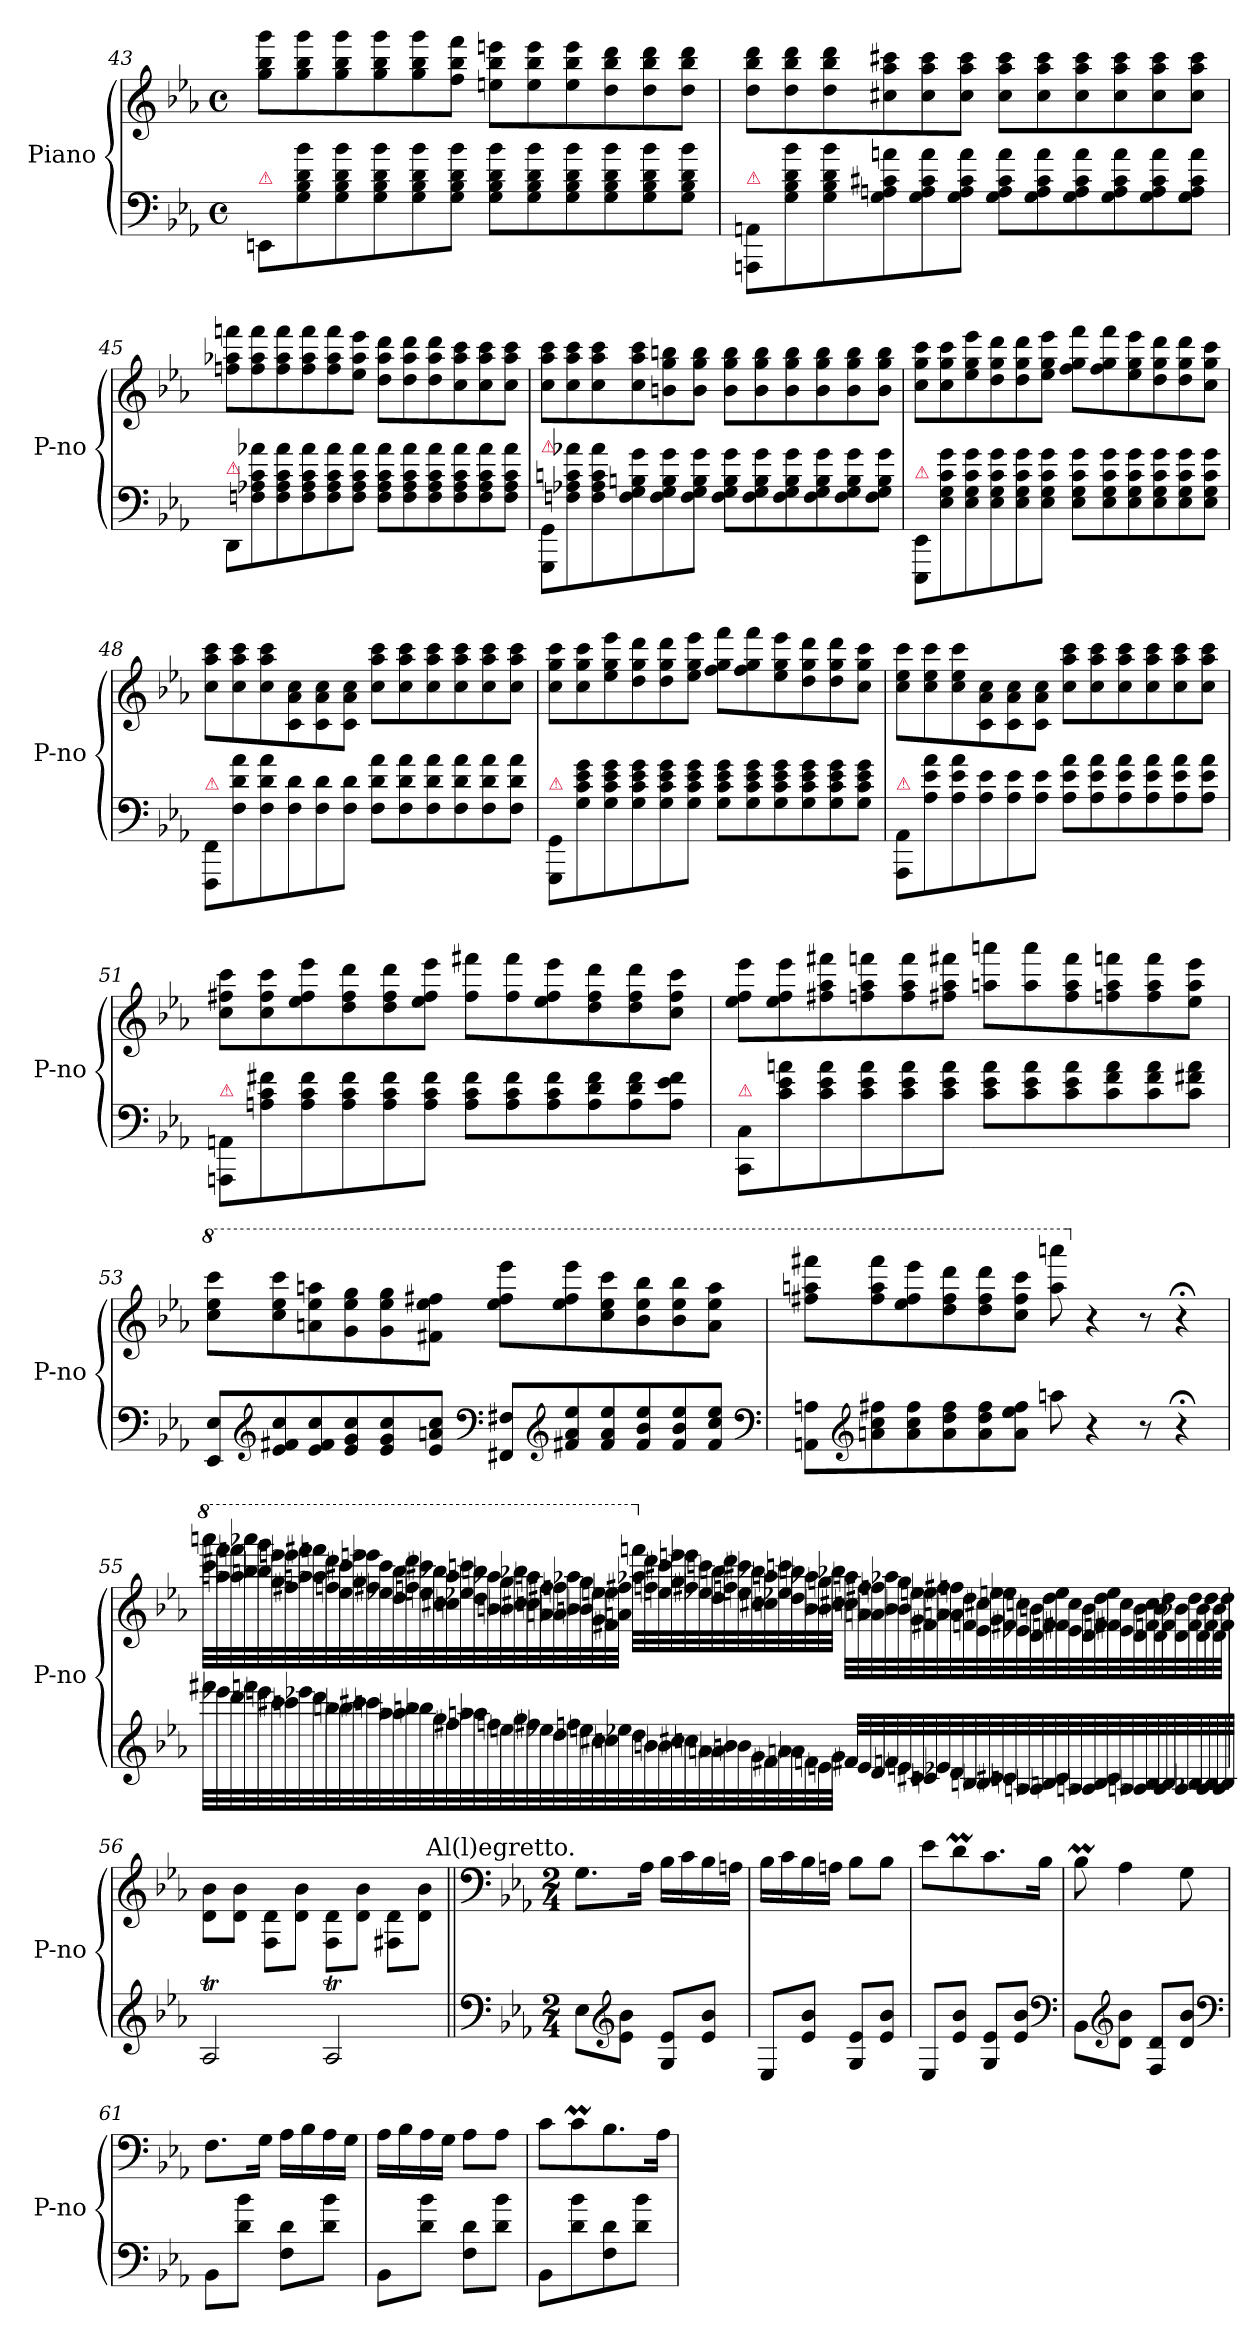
**kern	**kern
*part1	*part1
*staff2	*staff1
*I"Piano	*
*I'P-no	*
*clefF4	*clefG2
*k[b-e-a-]	*k[b-e-a-]
*M4/4	*M4/4
*met(c)	*met(c)
*Xtuplet	*Xtuplet
=43	=43
!LO:TX:a:color=crimson:t=⚠	!
12EEn/L	12gg\ 12bb-\ 12ggg\L
12G\ 12B-\ 12d\ 12b-\	12gg\ 12bb-\ 12ggg\
12G\ 12B-\ 12d\ 12b-\	12gg\ 12bb-\ 12ggg\
12G\ 12B-\ 12d\ 12b-\	12gg\ 12bb-\ 12ggg\
12G\ 12B-\ 12d\ 12b-\	12gg\ 12bb-\ 12ggg\
12G\ 12B-\ 12d\ 12b-\J	12ff\ 12bb-\ 12fff\J
12G\ 12B-\ 12d\ 12b-\L	12een\ 12bb-\ 12eeen\L
12G\ 12B-\ 12d\ 12b-\	12ee\ 12bb-\ 12eee\
12G\ 12B-\ 12d\ 12b-\	12ee\ 12bb-\ 12eee\
12G\ 12B-\ 12d\ 12b-\	12dd\ 12bb-\ 12ddd\
12G\ 12B-\ 12d\ 12b-\	12dd\ 12bb-\ 12ddd\
12G\ 12B-\ 12d\ 12b-\J	12dd\ 12bb-\ 12ddd\J
=44	=44
!LO:TX:a:color=crimson:t=⚠	!
12AAAn/ 12AAn/L	12dd\ 12bb-\ 12ddd\L
12G\ 12B-\ 12d\ 12b-\	12dd\ 12bb-\ 12ddd\
12G\ 12B-\ 12d\ 12b-\	12dd\ 12bb-\ 12ddd\
12G\ 12An\ 12c#X\ 12an\	12cc#X\ 12aa-\ 12ccc#X\
12G\ 12A\ 12c#\ 12a\	12cc#\ 12aa-\ 12ccc#\
12G\ 12A\ 12c#\ 12a\J	12cc#\ 12aa-\ 12ccc#\J
12G\ 12A\ 12c#\ 12a\L	12cc#\ 12aa-\ 12ccc#\L
12G\ 12A\ 12c#\ 12a\	12cc#\ 12aa-\ 12ccc#\
12G\ 12A\ 12c#\ 12a\	12cc#\ 12aa-\ 12ccc#\
12G\ 12A\ 12c#\ 12a\	12cc#\ 12aa-\ 12ccc#\
12G\ 12A\ 12c#\ 12a\	12cc#\ 12aa-\ 12ccc#\
12G\ 12A\ 12c#\ 12a\J	12cc#\ 12aa-\ 12ccc#\J
=45	=45
!LO:TX:a:color=crimson:t=⚠	!
12DD/L	12ffn\ 12aa-X\ 12fffn\L
12Fn\ 12A-X\ 12c\ 12a-X\	12ff\ 12aa-\ 12fff\
12F\ 12A-\ 12c\ 12a-\	12ff\ 12aa-\ 12fff\
12F\ 12A-\ 12c\ 12a-\	12ff\ 12aa-\ 12fff\
12F\ 12A-\ 12c\ 12a-\	12ff\ 12aa-\ 12fff\
12F\ 12A-\ 12c\ 12a-\J	12ee-\ 12aa-\ 12eee-\J
12F\ 12A-\ 12c\ 12a-\L	12dd\ 12aa-\ 12ddd\L
12F\ 12A-\ 12c\ 12a-\	12dd\ 12aa-\ 12ddd\
12F\ 12A-\ 12c\ 12a-\	12dd\ 12aa-\ 12ddd\
12F\ 12A-\ 12c\ 12a-\	12cc\ 12aa-\ 12ccc\
12F\ 12A-\ 12c\ 12a-\	12cc\ 12aa-\ 12ccc\
12F\ 12A-\ 12c\ 12a-\J	12cc\ 12aa-\ 12ccc\J
=46	=46
!LO:TX:a:color=crimson:t=⚠	!
12GGG/ 12GG/L	12cc\ 12aa-\ 12ccc\L
12Fn\ 12A-X\ 12cn\ 12a-X\	12cc\ 12aa-\ 12ccc\
12F\ 12A-\ 12c\ 12a-\	12cc\ 12aa-\ 12ccc\
12F\ 12G\ 12Bn\ 12g\	12cc\ 12aa-\ 12ccc\
12F\ 12G\ 12B\ 12g\	12bn\ 12gg\ 12bbn\
12F\ 12G\ 12B\ 12g\J	12b\ 12gg\ 12bb\J
12F\ 12G\ 12B\ 12g\L	12b\ 12gg\ 12bb\L
12F\ 12G\ 12B\ 12g\	12b\ 12gg\ 12bb\
12F\ 12G\ 12B\ 12g\	12b\ 12gg\ 12bb\
12F\ 12G\ 12B\ 12g\	12b\ 12gg\ 12bb\
12F\ 12G\ 12B\ 12g\	12b\ 12gg\ 12bb\
12F\ 12G\ 12B\ 12g\J	12b\ 12gg\ 12bb\J
=47	=47
!LO:TX:a:color=crimson:t=⚠	!
12EEE-/ 12EE-/L	12cc\ 12gg\ 12ccc\L
12E-\ 12G\ 12c\ 12g\	12cc\ 12gg\ 12ccc\
12E-\ 12G\ 12c\ 12g\	12ee-\ 12gg\ 12eee-\
12E-\ 12G\ 12c\ 12g\	12dd\ 12gg\ 12ddd\
12E-\ 12G\ 12c\ 12g\	12dd\ 12gg\ 12ddd\
12E-\ 12G\ 12c\ 12g\J	12ee-\ 12gg\ 12eee-\J
12E-\ 12G\ 12c\ 12g\L	12ff\ 12gg\ 12fff\L
12E-\ 12G\ 12c\ 12g\	12ff\ 12gg\ 12fff\
12E-\ 12G\ 12c\ 12g\	12ee-\ 12gg\ 12eee-\
12E-\ 12G\ 12c\ 12g\	12dd\ 12gg\ 12ddd\
12E-\ 12G\ 12c\ 12g\	12dd\ 12gg\ 12ddd\
12E-\ 12G\ 12c\ 12g\J	12cc\ 12gg\ 12ccc\J
=48	=48
!LO:TX:a:color=crimson:t=⚠	!
12FFF/ 12FF/L	12cc\ 12aa-\ 12ccc\L
12F\ 12d\ 12a-\	12cc\ 12aa-\ 12ccc\
12F/ 12d/ 12a-/	12cc\ 12aa-\ 12ccc\
12F\ 12d\	12c\ 12a-\ 12cc\
12F\ 12d\	12c\ 12a-\ 12cc\
12F\ 12d\J	12c\ 12a-\ 12cc\J
12F\ 12d\ 12a-\L	12cc\ 12aa-\ 12ccc\L
12F\ 12d\ 12a-\	12cc\ 12aa-\ 12ccc\
12F\ 12d\ 12a-\	12cc\ 12aa-\ 12ccc\
12F\ 12d\ 12a-\	12cc\ 12aa-\ 12ccc\
12F\ 12d\ 12a-\	12cc\ 12aa-\ 12ccc\
12F\ 12d\ 12a-\J	12cc\ 12aa-\ 12ccc\J
=49	=49
!LO:TX:a:color=crimson:t=⚠	!
12GGG/ 12GG/L	12cc\ 12gg\ 12ccc\L
12G\ 12c\ 12e-\ 12g\	12cc\ 12gg\ 12ccc\
12G\ 12c\ 12e-\ 12g\	12ee-\ 12gg\ 12eee-\
12G\ 12c\ 12e-\ 12g\	12dd\ 12gg\ 12ddd\
12G\ 12c\ 12e-\ 12g\	12dd\ 12gg\ 12ddd\
12G\ 12c\ 12e-\ 12g\J	12ee-\ 12gg\ 12eee-\J
12G\ 12c\ 12e-\ 12g\L	12ff\ 12gg\ 12fff\L
12G\ 12c\ 12e-\ 12g\	12ff\ 12gg\ 12fff\
12G\ 12c\ 12e-\ 12g\	12ee-\ 12gg\ 12eee-\
12G\ 12c\ 12e-\ 12g\	12dd\ 12gg\ 12ddd\
12G\ 12c\ 12e-\ 12g\	12dd\ 12gg\ 12ddd\
12G\ 12c\ 12e-\ 12g\J	12cc\ 12gg\ 12ccc\J
=50	=50
!LO:TX:a:color=crimson:t=⚠	!
12AAA-/ 12AA-/L	12cc\ 12ee-\ 12ccc\L
12A-\ 12e-\ 12a-\	12cc\ 12ee-\ 12ccc\
12A-\ 12e-\ 12a-\	12cc\ 12ee-\ 12ccc\
12A-\ 12e-\	12c\ 12a-\ 12cc\
12A-\ 12e-\	12c\ 12a-\ 12cc\
12A-\ 12e-\J	12c\ 12a-\ 12cc\J
12A-\ 12e-\ 12a-\L	12cc\ 12aa-\ 12ccc\L
12A-\ 12e-\ 12a-\	12cc\ 12aa-\ 12ccc\
12A-\ 12e-\ 12a-\	12cc\ 12aa-\ 12ccc\
12A-\ 12e-\ 12a-\	12cc\ 12aa-\ 12ccc\
12A-\ 12e-\ 12a-\	12cc\ 12aa-\ 12ccc\
12A-\ 12e-\ 12a-\J	12cc\ 12aa-\ 12ccc\J
=51	=51
!LO:TX:a:color=crimson:t=⚠	!
12AAAn/ 12AAn/L	12cc\ 12ff#X\ 12ccc\L
12An\ 12c\ 12f#X\	12cc\ 12ff#\ 12ccc\
12A/ 12c/ 12f#/	12ee-\ 12ff#\ 12eee-\
12A\ 12c\ 12f#\	12dd\ 12ff#\ 12ddd\
12A\ 12c\ 12f#\	12dd\ 12ff#\ 12ddd\
12A\ 12c\ 12f#\J	12ee-\ 12ff#\ 12eee-\J
12A\ 12c\ 12f#\L	12ff#\ 12fff#X\L
12A\ 12c\ 12f#\	12ff#\ 12fff#\
12A\ 12c\ 12f#\	12ee-\ 12ff#\ 12eee-\
12A\ 12d\ 12f#\	12dd\ 12ff#\ 12ddd\
12A\ 12d\ 12f#\	12dd\ 12ff#\ 12ddd\
12A\ 12e-\ 12f#\J	12cc\ 12ff#\ 12ccc\J
=52	=52
!LO:TX:a:color=crimson:t=⚠	!
12CC/ 12C/L	12ee-\ 12ff\ 12eee-\L
12c\ 12e-\ 12an\	12ee-\ 12ff\ 12eee-\
12c\ 12e-\ 12a\	12ff#X\ 12aa-\ 12fff#X\
12c\ 12e-\ 12a\	12ffn\ 12aa-\ 12fffn\
12c\ 12e-\ 12a\	12ff\ 12aa-\ 12fff\
12c\ 12e-\ 12a\J	12ff#X\ 12aa-\ 12fff#X\J
12c\ 12e-\ 12a\L	12aan\ 12aaan\L
12c\ 12e-\ 12a\	12aa\ 12aaa\
12c\ 12e-\ 12a\	12ff#\ 12aa\ 12fff#\
12c\ 12f\ 12a\	12ffn\ 12aa\ 12fffn\
12c\ 12f\ 12a\	12ff\ 12aa\ 12fff\
12c\ 12f#X\ 12a\J	12ee-\ 12aa\ 12eee-\J
=53	=53
*	*8va
12EE-/ 12E-/L	12ccc\ 12eee-\ 12cccc\L
*clefG2	*
12e-/ 12f#X/ 12cc/	12ccc\ 12eee-\ 12cccc\
12e-/ 12f#/ 12cc/	12aan\ 12eee-\ 12aaan\
12e-/ 12g/ 12cc/	12gg\ 12eee-\ 12ggg\
12e-/ 12g/ 12cc/	12gg\ 12eee-\ 12ggg\
12e-/ 12an/ 12cc/J	12ff#X\ 12eee-\ 12fff#X\J
*clefF4	*
12FF#X/ 12F#X/L	12eee-\ 12fff#\ 12eeee-\L
*clefG2	*
12f#X/ 12a/ 12ee-/	12eee-\ 12fff#\ 12eeee-\
12f#/ 12a/ 12ee-/	12ccc\ 12eee-\ 12cccc\
12f#/ 12b-/ 12ee-/	12bb-\ 12eee-\ 12bbb-\
12f#/ 12b-/ 12ee-/	12bb-\ 12eee-\ 12bbb-\
12f#/ 12cc/ 12ee-/J	12aa\ 12eee-\ 12aaa\J
*clefF4	*
=54	=54
12AAn\ 12An\L	12fff#X\ 12aaan\ 12ffff#X\L
*clefG2	*
12an\ 12cc\ 12ff#X\	12fff#\ 12aaa\ 12ffff#\
12a\ 12cc\ 12ff#\	12eee-\ 12fff#\ 12eeee-\
12a\ 12dd\ 12ff#\	12ddd\ 12fff#\ 12dddd\
12a\ 12dd\ 12ff#\	12ddd\ 12fff#\ 12dddd\
12a\ 12ee-\ 12ff#\J	12ccc\ 12fff#\ 12cccc\J
12aan\	12aaa\ 12aaaan\
*	*X8va
6r	6r
12r	12r
6r;<	6r;<
=55	=55
*	*8va
32fff#X\LLL	32cccc\ 32aaaan\LLL
32eee-X\	32aaan\ 32ffff#X\
32ddd\	32aaa-X\ 32ffffn\
32fffn\	32bbbn\ 32aaaa-X\
32eeen\	32bbb-X\ 32gggg\
32ccc#X\	32ggg\ 32eeeen\
32cccn\	32fff#X\ 32eeee-X\
32eee-X\	32aaan\ 32ffff#X\
32ddd\	32aaa-X\ 32ffffn\
32bbn\	32fffn\ 32dddd\
32bb-X\	32eee-\ 32cccc#X\
32ccc#X\	32ggg\ 32eeeen\
32cccn\	32fff#X\ 32eeee-X\
32aa-\	32eee-X\ 32cccc#\
32aa-X\	32ddd\ 32bbb-\
32bbn\	32fffn\ 32dddd\
32bb-X\	32eeen\ 32cccc#X\
32gg\	32ccc#X\ 32bbb-X\
32ff#X\	32cccn\ 32aaa-\
32aan\	32eee-X\ 32ccccn\
32aa-X\	32ddd\ 32bbbn\
32ffn\	32bbn\ 32aaa-X\
32een\	32bb-X\ 32ggg\
32gg\	32ccc#X\ 32bbb-X\
32ff#X\	32cccn\ 32aaan\
32ee-X\	32aan\ 32fff#X\
32dd\	32aa-X\ 32fffn\
32ffn\	32bbn\ 32aaa-X\
32een\	32bb-X\ 32ggg\
32cc#X\	32gg\ 32eeen\
32ccn\	32ff#X\ 32eee-X\
32ee-X\	32aan\ 32fff#X\JJJ
*	*X8va
32dd\	32aa-X\ 32fffn\LLL
32bn\	32ffn\ 32ddd\
32b-X\	32een\ 32ccc#X\
32cc#X\	32gg\ 32eeen\
32ccn\	32ff#X\ 32eee-X\
32an\	32ee-X\ 32cccn\
32a-X\	32dd\ 32bbn\
32bn\	32ffn\ 32ddd\
32b-X\	32een\ 32ccc#X\
32g\	32cc#X\ 32bb-X\
32f#X\	32ccn\ 32aan\
32an\	32ee-X\ 32cccn\
32a-X\	32dd\ 32bbn\
32fn\	32b-\ 32aa-X\
32en\	32b-X\ 32ggn\
32g\JJJ	32cc#X\ 32bb-X\JJJ
32f#X/LLL	32ccn\ 32aan\LLL
32e/	32an\ 32ff#X\
32d/	32a-X\ 32ffn\
32fn/	32b-\ 32aa-X\
32en/	32b-X\ 32gg\
32c#X/	32g\ 32een\
32cn/	32f#X\ 32ee-X\
32e-X/	32an\ 32ff#X\
32d/	32a-X\ 32ffn\
32Bn/	32fn\ 32dd\
32B-X/	32e-\ 32cc#X\
32c#X/	32g\ 32een\
32cn/	32f#X\ 32ee-X\
32An/	32e-X\ 32ccn\
32A-X/	32d\ 32bn\
32Bn/	32fn\ 32dd\
32c/	32f#X\ 32ee-\
32An/	32e-\ 32cc\
32A-X/	32d\ 32b\
32B/	32fn\ 32dd\
32c/	32f#X\ 32ee-\
32An/	32e-\ 32cc\
32A-X/	32d\ 32b\
32B/	32fn\ 32cc\
32A-/	32d\ 32b\
32B/	32f\ 32dd\
32A-/	32d\ 32b-X\
32B-X/	32f\ 32dd\
32A-/	32d\ 32b-\
32B-/	32f\ 32dd\
32A-/	32d\ 32b-\
32B-/JJJ	32f\ 32dd\JJJ
=56	=56
2A-T/	8d\ 8b-\L
.	8d\ 8b-\J
.	8F\ 8d\L
.	8d\ 8b-\J
2A-T/	8F\ 8d\L
.	8d\ 8b-\J
.	8F#X\ 8d\L
.	8d\ 8b-\J
=57||	=57||
*clefF4	*clefF4
*k[b-e-a-]	*k[b-e-a-]
*M2/4	*M2/4
!	!LO:TX:a:rj:t=Al(l)egretto.
8E-\L	8.G\L
*clefG2	*
8e-\ 8b-\J	.
.	16A-\Jk
8G/ 8e-/L	16B-\LL
.	16c\
8e-/ 8b-/J	16B-\
.	16An\JJ
=58	=58
8E-/L	16B-\LL
.	16c\
8e-/ 8b-/J	16B-\
.	16An\JJ
8G/ 8e-/L	8B-\L
8e-/ 8b-/J	8B-\J
=59	=59
8E-/L	8e-\L
8e-/ 8b-/J	8dm\
8G/ 8e-/L	8.c\
8e-/ 8b-/J	.
.	16B-\Jk
*clefF4	*
=60	=60
8BB-\L	8B-M\
*clefG2	*
8d\ 8b-\J	4A-\
8F/ 8d/L	.
8d/ 8b-/J	8G\
*clefF4	*
=61	=61
8BB-\L	8.F\L
8d\ 8b-\J	.
.	16G\Jk
8F\ 8d\L	16A-\LL
.	16B-\
8d\ 8b-\J	16A-\
.	16G\JJ
=62	=62
8BB-\L	16A-\LL
.	16B-\
8d\ 8b-\J	16A-\
.	16G\JJ
8F\ 8d\L	8A-\L
8d\ 8b-\J	8A-\J
=63	=63
8BB-\L	8c\L
8d\ 8b-\	8cM\
8F\ 8d\	8.B-\
8d\ 8b-\J	.
.	16A-\Jk
=	=
*-	*-
